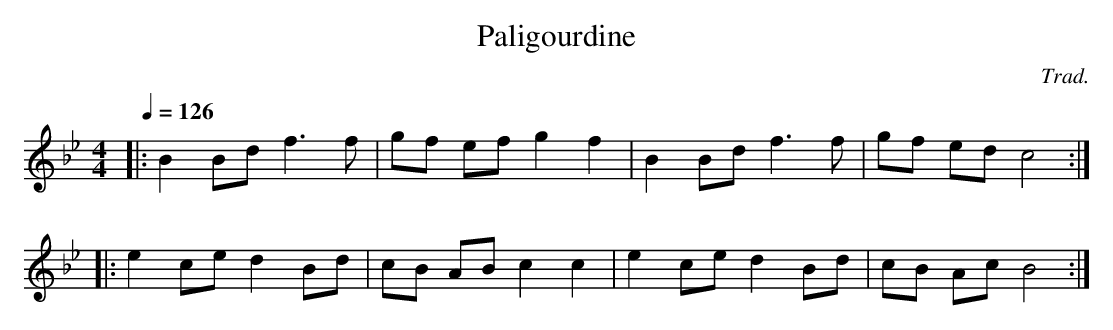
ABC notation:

X:1
T:Paligourdine
C:Trad.
M:4/4
L:1/8
Q:1/4=126
K:Bbmaj
|: B2 Bd f3 f | gf ef g2 f2 | B2 Bd f3 f | gf ed c4 ::
e2 ce d2 Bd |cB AB c2 c2 |e2 ce d2 Bd |cB Ac B4 :|
